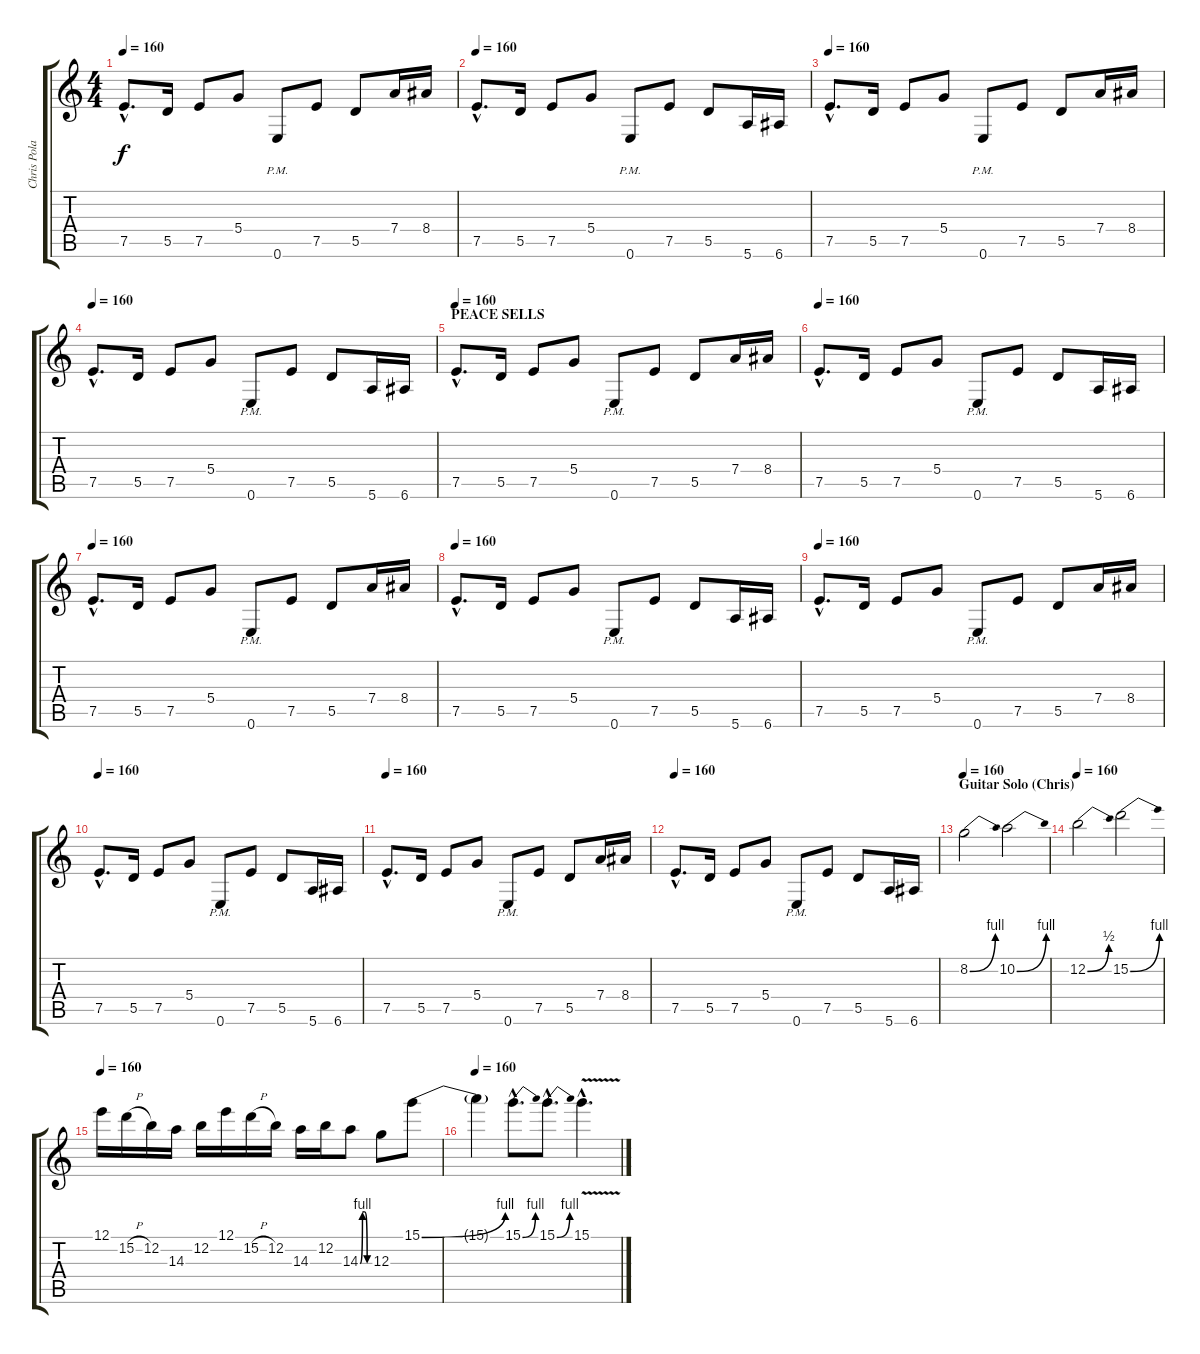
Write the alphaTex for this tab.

\track ("Chris Poland (Guitar 2)" "Chris Pola") {instrument overdrivenguitar}
\staff {score tabs}
\tuning (E4 B3 G3 D3 A2 E2) {hide}
\ts (4 4)
\tempo 160
\clef g2
\ks c
7.5{hac}.8{d dy f} 5.5.16 7.5.8 5.4.8 0.6{pm}.8 7.5.8 5.5.8 7.4.16 8.4.16 |
\tempo 160
7.5{hac}.8{d} 5.5.16 7.5.8 5.4.8 0.6{pm}.8 7.5.8 5.5.8 5.6.16 6.6.16 |
\tempo 160
7.5{hac}.8{d} 5.5.16 7.5.8 5.4.8 0.6{pm}.8 7.5.8 5.5.8 7.4.16 8.4.16 |
\tempo 160
7.5{hac}.8{d} 5.5.16 7.5.8 5.4.8 0.6{pm}.8 7.5.8 5.5.8 5.6.16 6.6.16 |
\section ("" "PEACE SELLS")
\tempo 160
7.5{hac}.8{d} 5.5.16 7.5.8 5.4.8 0.6{pm}.8 7.5.8 5.5.8 7.4.16 8.4.16 |
\tempo 160
7.5{hac}.8{d} 5.5.16 7.5.8 5.4.8 0.6{pm}.8 7.5.8 5.5.8 5.6.16 6.6.16 |
\tempo 160
7.5{hac}.8{d} 5.5.16 7.5.8 5.4.8 0.6{pm}.8 7.5.8 5.5.8 7.4.16 8.4.16 |
\tempo 160
7.5{hac}.8{d} 5.5.16 7.5.8 5.4.8 0.6{pm}.8 7.5.8 5.5.8 5.6.16 6.6.16 |
\tempo 160
7.5{hac}.8{d} 5.5.16 7.5.8 5.4.8 0.6{pm}.8 7.5.8 5.5.8 7.4.16 8.4.16 |
\tempo 160
7.5{hac}.8{d} 5.5.16 7.5.8 5.4.8 0.6{pm}.8 7.5.8 5.5.8 5.6.16 6.6.16 |
\tempo 160
7.5{hac}.8{d} 5.5.16 7.5.8 5.4.8 0.6{pm}.8 7.5.8 5.5.8 7.4.16 8.4.16 |
\tempo 160
7.5{hac}.8{d} 5.5.16 7.5.8 5.4.8 0.6{pm}.8 7.5.8 5.5.8 5.6.16 6.6.16 |
\section ("" "Guitar Solo (Chris)")
\tempo 160
8.2{be (bend 0 0 60 4)}.2 10.2{be (bend 0 0 60 4)}.2 |
\tempo 160
12.2{be (bend 0 0 60 2)}.2 15.2{be (bend 0 0 60 4)}.2 |
\tempo 160
12.1.16 15.2{h}.16 12.2.16 14.3.16 12.2.16 12.1.16 15.2{h}.16 12.2.16 14.3.16 12.2.16 14.3{be (custom 0 0 15 4 30 4 45 0 60 0)}.8 12.3.8 15.1{be (bend 0 0 60 4)}.8 |
\tempo 160
15.1{t}.4 15.1{be (bend 0 0 60 4) hac}.8{d} 15.1{be (bend 0 0 60 4) hac}.8{d} 15.1{v hac}.4{d}
